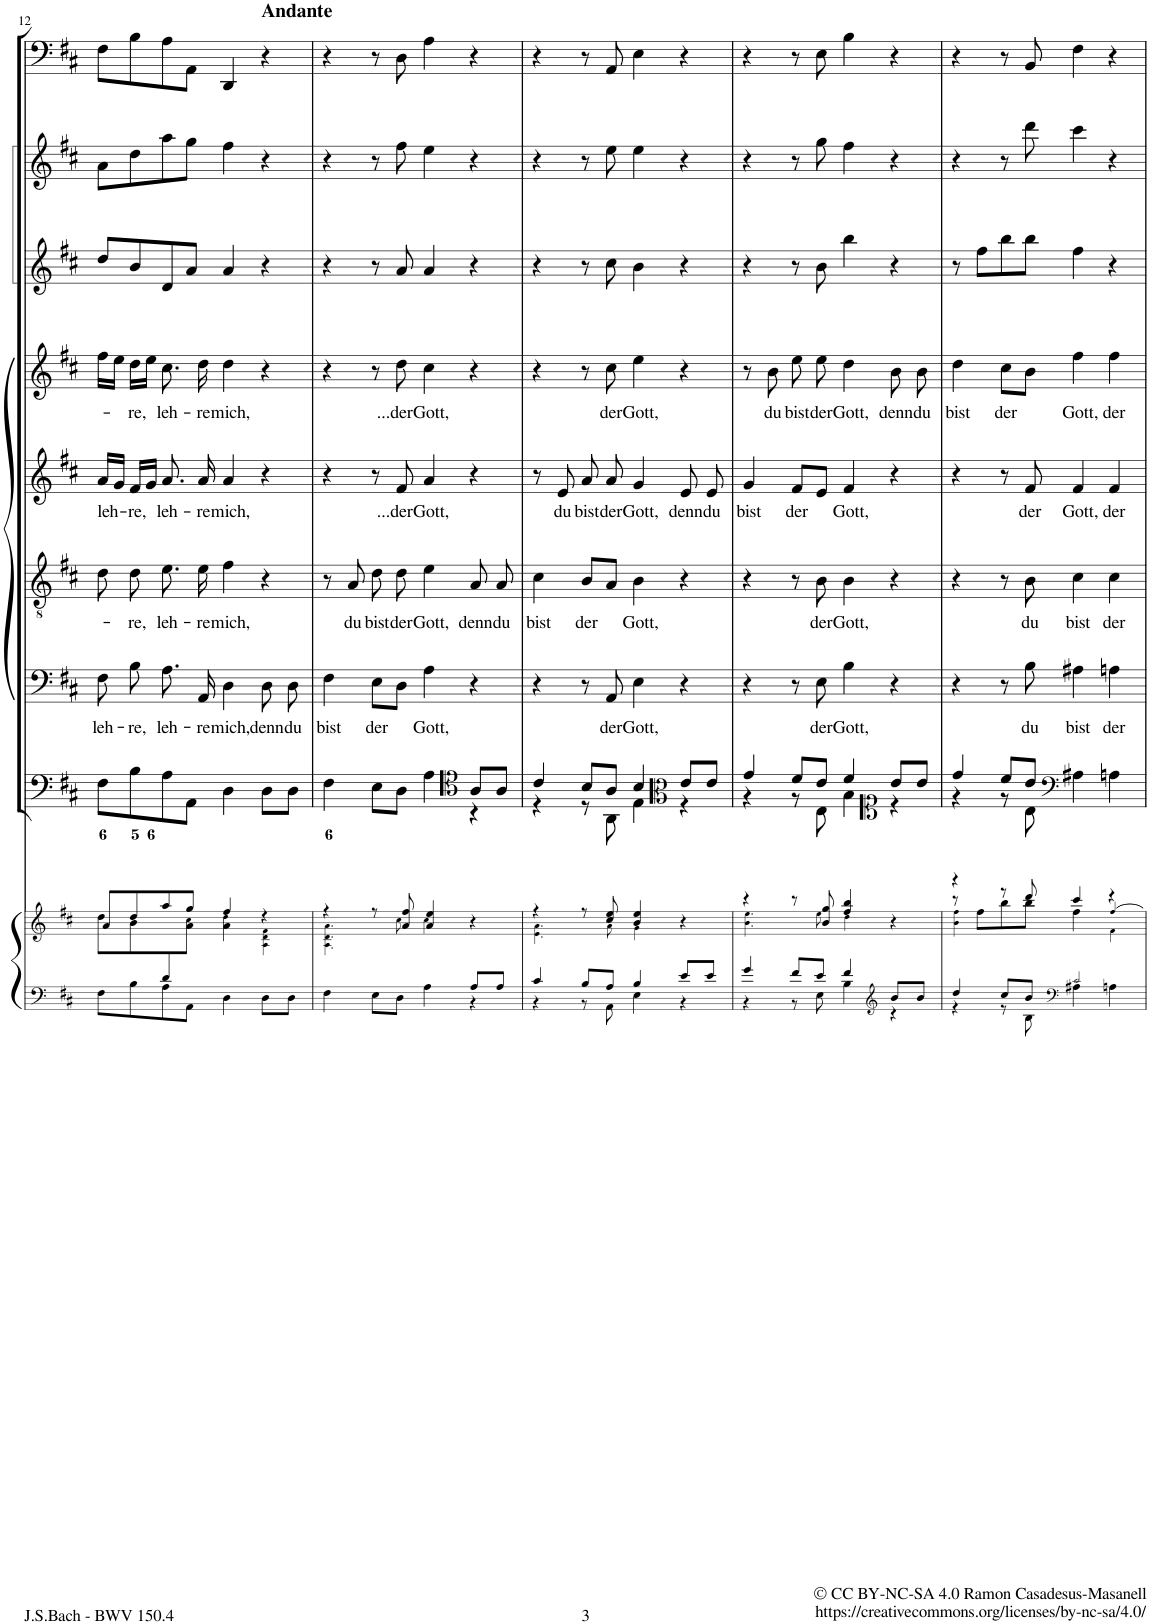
**kern	**kern	**kern	**kern	**text	**kern	**text	**kern	**text	**kern	**text	**kern	**kern	**kern
*part9	*part9	*part8	*part7	*part7	*part6	*part6	*part5	*part5	*part4	*part4	*part3	*part2	*part1
*staff10	*staff9	*staff8	*staff7	*staff7	*staff6	*staff6	*staff5	*staff5	*staff4	*staff4	*staff3	*staff2	*staff1
*I"Piano reduction	*	*I"Continuo	*I"Basso	*	*I"Tenore	*	*I"Alto	*	*I"Soprano	*	*I"Violino II	*I"Violino I	*I"Fagotto
*I'Pno	*	*	*	*	*	*	*	*	*	*	*I'Vln	*I'Vln	*
!!LO:PB:g=z
*clefF4	*clefG2	*clefF4	*clefF4	*	*clefGv2	*	*clefG2	*	*clefG2	*	*clefG2	*clefG2	*clefF4
*k[f#c#]	*k[f#c#]	*k[f#c#]	*k[f#c#]	*	*k[f#c#]	*	*k[f#c#]	*	*k[f#c#]	*	*k[f#c#]	*k[f#c#]	*k[f#c#]
*M4/4	*M4/4	*M4/4	*M4/4	*	*M4/4	*	*M4/4	*	*M4/4	*	*M4/4	*M4/4	*M4/4
*met(c)	*met(c)	*met(c)	*met(c)	*	*met(c)	*	*met(c)	*	*met(c)	*	*met(c)	*met(c)	*met(c)
=12	=12	=12	=12	=12	=12	=12	=12	=12	=12	=12	=12	=12	=12
*^	*^	*	*	*	*	*	*	*	*	*	*	*	*
!	!	!	!	!	!	!LO:LY:b	!	!	!	!LO:LY:b	!	!	!	!	!
4ryy	8F#\L	8a/L	8dd\L	8F#\L	8F#\	leh-	8d\	.	16a/LL	leh-	16ff#\LL	.	8dd/L	8a\L	8F#\L
.	.	.	.	.	.	.	.	.	16g/JJ	.	16ee\JJ	.	.	.	.
!	!	!	!	!	!	!LO:LY:b	!	!LO:LY:b	!	!LO:LY:b	!	!LO:LY:b	!	!	!
.	8B\	8dd/	8b\	8B\	8B\	re,	8d\	-re,	16f#/LL	-re,	16dd\LL	-re,	8b/	8dd\	8B\
.	.	.	.	.	.	.	.	.	16g/JJ	.	16ee\JJ	.	.	.	.
!	!	!	!	!	!	!LO:LY:b	!	!LO:LY:b	!	!LO:LY:b	!	!LO:LY:b	!	!	!
8d/	8A\	8aa/	8ryy	8A\	8.A\	leh-	8.e\	leh-	8.a/	leh-	8.cc#\	leh-	8d/	8aa\	8A\
2ryy	8AA\J	8gg/J	8a\ 8cc#!\J	8AA\J	.	.	.	.	.	.	.	.	8a/J	8gg\J	8AA\J
!	!	!	!	!	!	!LO:LY:b	!	!LO:LY:b	!	!LO:LY:b	!	!LO:LY:b	!	!	!
.	.	.	.	.	16AA/	re	16e\	-re	16a/	-re	16dd\	-re	.	.	.
!	!	!	!	!	!	!LO:LY:b	!	!LO:LY:b	!	!LO:LY:b	!	!LO:LY:b	!	!	!
.	4D\	4ff#/	4a\ 4dd!\	4D\	4D\	mich,	4f#\	mich,	4a/	mich,	4dd\	mich,	4a/	4ff#\	4DD/
!	!	!	!	!	!	!	!	!	!	!	!	!	!	!	!LO:TX:a:B:t=Andante
!	!	!	!	!	!	!LO:LY:b	!	!	!	!	!	!	!	!	!
.	8D\L	4r	4A!\ 4d!\ 4f#!\	8D\L	8D\	denn	4r	.	4r	.	4r	.	4r	4r	4r
!	!	!	!	!	!	!LO:LY:b	!	!	!	!	!	!	!	!	!
8ryy	8D\J	.	.	8D\J	8D\	du	.	.	.	.	.	.	.	.	.
=13	=13	=13	=13	=13	=13	=13	=13	=13	=13	=13	=13	=13	=13	=13	=13
*	*	*	*	*^	*	*	*	*	*	*	*	*	*	*	*
!	!	!	!	!	!	!	!LO:LY:b	!	!	!	!	!	!	!	!	!
4F#\	2ryy	4r	4.A!\ 4.d!\ 4.a!\	4F#\	2ryy	4F#\	bist	8r	.	4r	.	4r	.	4r	4r	4r
!	!	!	!	!	!	!	!	!	!LO:LY:b	!	!	!	!	!	!	!
.	.	.	.	.	.	.	.	8A/	du	.	.	.	.	.	.	.
!	!	!	!	!	!	!	!LO:LY:b	!	!LO:LY:b	!	!	!	!	!	!	!
8E\L	.	8r	.	8E\L	.	8E\L	der	8d\	bist	8r	.	8r	.	8r	8r	8r
!	!	!	!	!	!	!	!	!	!LO:LY:b	!	!LO:LY:b	!	!LO:LY:b	!	!	!
8D\J	.	8a/ 8ff#/	8cc#!\	8D\J	.	8D\J	.	8d\	der	8f#/	...der	8dd\	...der	8a/	8ff#\	8D\
!	!	!	!	!	!	!	!LO:LY:b	!	!LO:LY:b	!	!LO:LY:b	!	!LO:LY:b	!	!	!
4A\	4ryy	4a/ 4ee/	4cc#!\	4A\	4ryy	4A\	Gott,	4e\	Gott,	4a/	Gott,	4cc#\	Gott,	4a/	4ee\	4A\
*	*	*	*	*clefC4	*	*	*	*	*	*	*	*	*	*	*	*
!	!	!	!	!	!	!	!	!	!LO:LY:b	!	!	!	!	!	!	!
8A/L	4r	4r	4ryy	8A/L	4r	4r	.	8A/	denn	4r	.	4r	.	4r	4r	4r
!	!	!	!	!	!	!	!	!	!LO:LY:b	!	!	!	!	!	!	!
8A/J	.	.	.	8A/J	.	.	.	8A/	du	.	.	.	.	.	.	.
=14	=14	=14	=14	=14	=14	=14	=14	=14	=14	=14	=14	=14	=14	=14	=14	=14
!	!	!	!	!	!	!	!	!	!LO:LY:b	!	!	!	!	!	!	!
4c#/	4r	4r	4.e!\ 4.a!\	4c#/	4r	4r	.	4c#\	bist	8r	.	4r	.	4r	4r	4r
!	!	!	!	!	!	!	!	!	!	!	!LO:LY:b	!	!	!	!	!
.	.	.	.	.	.	.	.	.	.	8e/	du	.	.	.	.	.
!	!	!	!	!	!	!	!	!	!LO:LY:b	!	!LO:LY:b	!	!	!	!	!
8B/L	8r	8r	.	8B/L	8r	8r	.	8B/L	der	8a/	bist	8r	.	8r	8r	8r
!	!	!	!	!	!	!	!LO:LY:b	!	!	!	!LO:LY:b	!	!LO:LY:b	!	!	!
8A/J	8AA\	8cc#/ 8ee/	8a!\	8A/J	8AA\	8AA/	der	8A/J	.	8a/	der	8cc#\	der	8cc#\	8ee\	8AA/
!	!	!	!	!	!	!	!LO:LY:b	!	!LO:LY:b	!	!LO:LY:b	!	!LO:LY:b	!	!	!
4B/	4E\	4b/ 4ee/	4g!\	4B/	4E\	4E\	Gott,	4B\	Gott,	4g/	Gott,	4ee\	Gott,	4b\	4ee\	4E\
*	*	*	*	*clefC3	*	*	*	*	*	*	*	*	*	*	*	*
!	!	!	!	!	!	!	!	!	!	!	!LO:LY:b	!	!	!	!	!
8e/L	4r	4r	4ryy	8e/L	4r	4r	.	4r	.	8e/	denn	4r	.	4r	4r	4r
!	!	!	!	!	!	!	!	!	!	!	!LO:LY:b	!	!	!	!	!
8e/J	.	.	.	8e/J	.	.	.	.	.	8e/	du	.	.	.	.	.
=15	=15	=15	=15	=15	=15	=15	=15	=15	=15	=15	=15	=15	=15	=15	=15	=15
!	!	!	!	!	!	!	!	!	!	!	!LO:LY:b	!	!	!	!	!
4g/	4r	4r	4.b!\ 4.ee!\	4g/	4r	4r	.	4r	.	4g/	bist	8r	.	4r	4r	4r
!	!	!	!	!	!	!	!	!	!	!	!	!	!LO:LY:b	!	!	!
.	.	.	.	.	.	.	.	.	.	.	.	8b\	du	.	.	.
!	!	!	!	!	!	!	!	!	!	!	!LO:LY:b	!	!LO:LY:b	!	!	!
8f#/L	8r	8r	.	8f#/L	8r	8r	.	8r	.	8f#/L	der	8ee\	bist	8r	8r	8r
!	!	!	!	!	!	!	!LO:LY:b	!	!LO:LY:b	!	!	!	!LO:LY:b	!	!	!
8e/J	8E\	8b/ 8gg/	8ee!\	8e/J	8E\	8E\	der	8B\	der	8e/J	.	8ee\	der	8b\	8gg\	8E\
!	!	!	!	!	!	!	!LO:LY:b	!	!LO:LY:b	!	!LO:LY:b	!	!LO:LY:b	!	!	!
4f#/	4B\	4ff#/ 4bb/	4dd!\	4f#/	4B\	4B\	Gott,	4B\	Gott,	4f#/	Gott,	4dd\	Gott,	4bb\	4ff#\	4B\
*clefG2	*	*	*	*clefC1	*	*	*	*	*	*	*	*	*	*	*	*
!	!	!	!	!	!	!	!	!	!	!	!	!	!LO:LY:b	!	!	!
8b/L	4r	4r	4ryy	8b/L	4r	4r	.	4r	.	4r	.	8b\	denn	4r	4r	4r
!	!	!	!	!	!	!	!	!	!	!	!	!	!LO:LY:b	!	!	!
8b/J	.	.	.	8b/J	.	.	.	.	.	.	.	8b\	du	.	.	.
=16	=16	=16	=16	=16	=16	=16	=16	=16	=16	=16	=16	=16	=16	=16	=16	=16
*	*	*	*^	*	*	*	*	*	*	*	*	*	*	*	*	*
!	!	!	!	!	!	!	!	!	!	!	!	!	!	!LO:LY:b	!	!	!
4dd/	4r	4r	8r	4b!\ 4ff#!\	4dd/	4r	4r	.	4r	.	4r	.	4dd\	bist	8r	4r	4r
.	.	.	8ff#\L	.	.	.	.	.	.	.	.	.	.	.	8ff#\L	.	.
!	!	!	!	!	!	!	!	!	!	!	!	!	!	!LO:LY:b	!	!	!
8cc#/L	8r	8r	8bb\	4ryy	8cc#/L	8r	8r	.	8r	.	8r	.	8cc#\L	der	8bb\	8r	8r
!	!	!	!	!	!	!	!	!LO:LY:b	!	!LO:LY:b	!	!LO:LY:b	!	!	!	!	!
8b/J	8B\	8ddd/	8bb\J	.	8b/J	8B\	8B\	du	8B\	du	8f#/	der	8b\J	.	8bb\J	8ddd\	8BB/
*clefF4	*	*	*	*	*clefF4	*	*	*	*	*	*	*	*	*	*	*	*
!	!	!	!	!	!	!	!	!LO:LY:b	!	!LO:LY:b	!	!LO:LY:b	!	!LO:LY:b	!	!	!
2c#!/	4A#X\	4ccc#/	4ff#\	4ryy	4A#X\	2ryy	4A#X\	bist	4c#\	bist	4f#/	Gott,	4ff#\	Gott,	4ff#\	4ccc#\	4F#\
!	!	!	!	!	!	!	!	!LO:LY:b	!	!LO:LY:b	!	!LO:LY:b	!	!LO:LY:b	!	!	!
.	4An\	4r	4f#!\	[4ff#!/	4An\	.	4An\	der	4c#\	der	4f#/	der	4ff#\	der	4r	4r	4r
*v	*v	*	*	*	*v	*v	*	*	*	*	*	*	*	*	*	*	*
*	*v	*v	*v	*	*	*	*	*	*	*	*	*	*	*	*
=	=	=	=	=	=	=	=	=	=	=	=	=	=
*-	*-	*-	*-	*-	*-	*-	*-	*-	*-	*-	*-	*-	*-
